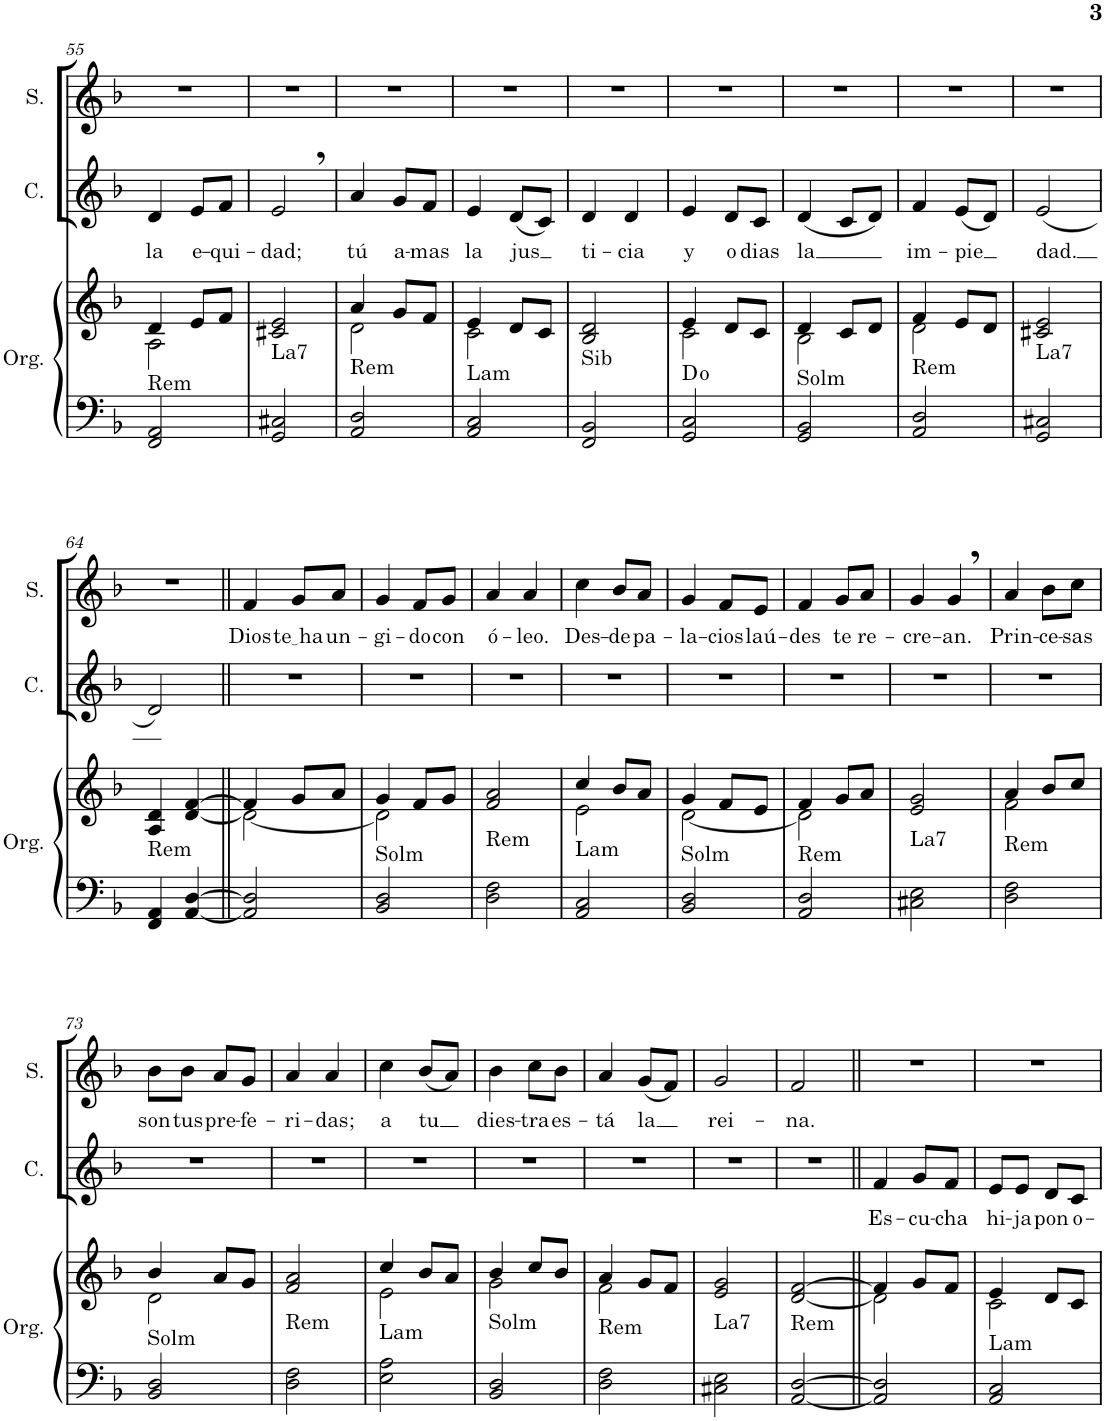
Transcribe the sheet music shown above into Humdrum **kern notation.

**kern	**kern	**harte	**kern	**text	**kern	**text
*part3	*part3	*part3	*part2	*part2	*part1	*part1
*staff4	*staff3	*	*staff2	*staff2	*staff1	*staff1
*I"Órgano	*	*	*I"Contralto	*	*I"Soprano	*
*	*	*	*I'C.	*	*I'S.	*
!!LO:PB:g=z
*clefF4	*clefG2	*	*clefG2	*	*clefG2	*
*k[b-]	*k[b-]	*	*k[b-]	*	*k[b-]	*
*M2/4	*M2/4	*	*M2/4	*	*M2/4	*
=55	=55	=55	=55	=55	=55	=55
*	*^	*	*	*	*	*
!	!	!	!LO:H:kt=Rem	!	!LO:LY:b	!	!
2FF/ 2AA/	4d/	2A\	N	4d/	la	2r	.
!	!	!	!	!	!LO:LY:b	!	!
.	8e/L	.	.	8e/L	e-	.	.
!	!	!	!	!	!LO:LY:b	!	!
.	8f/J	.	.	8f/J	-qui-	.	.
*	*v	*v	*	*	*	*	*
=56	=56	=56	=56	=56	=56	=56
!	!	!LO:H:kt=La7	!	!LO:LY:b	!	!
2GG/ 2C#X/	2c#X/ 2e/	N	2e,/	-dad;	2r	.
=57	=57	=57	=57	=57	=57	=57
*	*^	*	*	*	*	*
!	!	!	!LO:H:kt=Rem	!	!LO:LY:b	!	!
2AA/ 2D/	4a/	2d\	N	4a/	tú	2r	.
!	!	!	!	!	!LO:LY:b	!	!
.	8g/L	.	.	8g/L	a-	.	.
!	!	!	!	!	!LO:LY:b	!	!
.	8f/J	.	.	8f/J	-mas	.	.
=58	=58	=58	=58	=58	=58	=58	=58
!	!	!	!LO:H:kt=Lam	!	!LO:LY:b	!	!
2AA/ 2C/	4e/	2c\	N	4e/	la	2r	.
!	!	!	!	!	!LO:LY:b	!	!
.	8d/L	.	.	(8d/L	jus	.	.
.	8c/J	.	.	8c/J)	.	.	.
*	*v	*v	*	*	*	*	*
=59	=59	=59	=59	=59	=59	=59
!	!	!LO:H:kt=Sib	!	!LO:LY:b	!	!
2FF/ 2BB-/	2B-/ 2d/	N	4d/	ti-	2r	.
!	!	!	!	!LO:LY:b	!	!
.	.	.	4d/	-cia	.	.
=60	=60	=60	=60	=60	=60	=60
*	*^	*	*	*	*	*
!	!	!	!	!	!LO:LY:b	!	!
2GG/ 2C/	4e/	2c\	D:dim	4e/	y	2r	.
!	!	!	!	!	!LO:LY:b	!	!
.	8d/L	.	.	8d/L	o	.	.
!	!	!	!	!	!LO:LY:b	!	!
.	8c/J	.	.	8c/J	-dias	.	.
=61	=61	=61	=61	=61	=61	=61	=61
!	!	!	!LO:H:kt=Solm	!	!LO:LY:b	!	!
2GG/ 2BB-/	4d/	2B-\	N	(4d/	la	2r	.
.	8c/L	.	.	8c/L	.	.	.
.	8d/J	.	.	8d/J)	.	.	.
=62	=62	=62	=62	=62	=62	=62	=62
!	!	!	!LO:H:kt=Rem	!	!LO:LY:b	!	!
2AA/ 2D/	4f/	2d\	N	4f/	im-	2r	.
!	!	!	!	!	!LO:LY:b	!	!
.	8e/L	.	.	(8e/L	-pie	.	.
.	8d/J	.	.	8d/J)	.	.	.
*	*v	*v	*	*	*	*	*
=63	=63	=63	=63	=63	=63	=63
!	!	!LO:H:kt=La7	!	!LO:LY:b	!	!
2GG/ 2C#X/	2c#X/ 2e/	N	(2e/	-dad.	2r	.
!!LO:LB:g=z
=64	=64	=64	=64	=64	=64	=64
!	!	!LO:H:kt=Rem	!	!	!	!
4FF/ 4AA/	4A/ 4d/	N	2d/)	.	2r	.
[4AA/ [4D/	[4d/ [4f/	.	.	.	.	.
=65||	=65||	=65||	=65||	=65||	=65||	=65||
*	*^	*	*	*	*	*
!	!	!	!	!	!	!	!LO:LY:b
2AA/] 2D/]	4f/]	2d\_	.	2r	.	4f/	Dios
!	!	!	!	!	!	!	!LO:LY:b
.	8g/L	.	.	.	.	8g/L	te ha
!	!	!	!	!	!	!	!LO:LY:b
.	8a/J	.	.	.	.	8a/J	un-
=66	=66	=66	=66	=66	=66	=66	=66
!	!	!	!LO:H:kt=Solm	!	!	!	!LO:LY:b
2BB-/ 2D/	4g/	2d\]	N	2r	.	4g/	-gi-
!	!	!	!	!	!	!	!LO:LY:b
.	8f/L	.	.	.	.	8f/L	-do
!	!	!	!	!	!	!	!LO:LY:b
.	8g/J	.	.	.	.	8g/J	con
*	*v	*v	*	*	*	*	*
=67	=67	=67	=67	=67	=67	=67
!	!	!LO:H:kt=Rem	!	!	!	!LO:LY:b
2D\ 2F\	2f/ 2a/	N	2r	.	4a/	ó-
!	!	!	!	!	!	!LO:LY:b
.	.	.	.	.	4a/	-leo.
=68	=68	=68	=68	=68	=68	=68
*	*^	*	*	*	*	*
!	!	!	!LO:H:kt=Lam	!	!	!	!LO:LY:b
2AA/ 2C/	4cc/	2e\	N	2r	.	4cc\	Des-
!	!	!	!	!	!	!	!LO:LY:b
.	8b-/L	.	.	.	.	8b-/L	-de
!	!	!	!	!	!	!	!LO:LY:b
.	8a/J	.	.	.	.	8a/J	pa-
=69	=69	=69	=69	=69	=69	=69	=69
!	!	!	!LO:H:kt=Solm	!	!	!	!LO:LY:b
2BB-/ 2D/	4g/	[2d\	N	2r	.	4g/	-la-
!	!	!	!	!	!	!	!LO:LY:b
.	8f/L	.	.	.	.	8f/L	-cios
!	!	!	!	!	!	!	!LO:LY:b
.	8e/J	.	.	.	.	8e/J	laú-
=70	=70	=70	=70	=70	=70	=70	=70
!	!	!	!LO:H:kt=Rem	!	!	!	!LO:LY:b
2AA/ 2D/	4f/	2d\]	N	2r	.	4f/	-des
!	!	!	!	!	!	!	!LO:LY:b
.	8g/L	.	.	.	.	8g/L	te
!	!	!	!	!	!	!	!LO:LY:b
.	8a/J	.	.	.	.	8a/J	re-
*	*v	*v	*	*	*	*	*
=71	=71	=71	=71	=71	=71	=71
!	!	!LO:H:kt=La7	!	!	!	!LO:LY:b
2C#X\ 2E\	2e/ 2g/	N	2r	.	4g/	-cre-
!	!	!	!	!	!	!LO:LY:b
.	.	.	.	.	4g,/	-an.
=72	=72	=72	=72	=72	=72	=72
*	*^	*	*	*	*	*
!	!	!	!LO:H:kt=Rem	!	!	!	!LO:LY:b
2D\ 2F\	4a/	2f\	N	2r	.	4a/	Prin-
!	!	!	!	!	!	!	!LO:LY:b
.	8b-/L	.	.	.	.	8b-\L	-ce-
!	!	!	!	!	!	!	!LO:LY:b
.	8cc/J	.	.	.	.	8cc\J	-sas
!!LO:LB:g=z
=73	=73	=73	=73	=73	=73	=73	=73
!	!	!	!LO:H:kt=Solm	!	!	!	!LO:LY:b
2BB-/ 2D/	4b-/	2d\	N	2r	.	8b-\L	son
!	!	!	!	!	!	!	!LO:LY:b
.	.	.	.	.	.	8b-\J	tus
!	!	!	!	!	!	!	!LO:LY:b
.	8a/L	.	.	.	.	8a/L	pre-
!	!	!	!	!	!	!	!LO:LY:b
.	8g/J	.	.	.	.	8g/J	-fe-
*	*v	*v	*	*	*	*	*
=74	=74	=74	=74	=74	=74	=74
!	!	!LO:H:kt=Rem	!	!	!	!LO:LY:b
2D\ 2F\	2f/ 2a/	N	2r	.	4a/	-ri-
!	!	!	!	!	!	!LO:LY:b
.	.	.	.	.	4a/	-das;
=75	=75	=75	=75	=75	=75	=75
*	*^	*	*	*	*	*
!	!	!	!LO:H:kt=Lam	!	!	!	!LO:LY:b
2E\ 2A\	4cc/	2e\	N	2r	.	4cc\	a
!	!	!	!	!	!	!	!LO:LY:b
.	8b-/L	.	.	.	.	(8b-/L	tu
.	8a/J	.	.	.	.	8a/J)	.
=76	=76	=76	=76	=76	=76	=76	=76
!	!	!	!LO:H:kt=Solm	!	!	!	!LO:LY:b
2BB-/ 2D/	4b-/	2g\	N	2r	.	4b-\	dies-
!	!	!	!	!	!	!	!LO:LY:b
.	8cc/L	.	.	.	.	8cc\L	-tra
!	!	!	!	!	!	!	!LO:LY:b
.	8b-/J	.	.	.	.	8b-\J	es-
=77	=77	=77	=77	=77	=77	=77	=77
!	!	!	!LO:H:kt=Rem	!	!	!	!LO:LY:b
2D\ 2F\	4a/	2f\	N	2r	.	4a/	-tá
!	!	!	!	!	!	!	!LO:LY:b
.	8g/L	.	.	.	.	(8g/L	la
.	8f/J	.	.	.	.	8f/J)	.
*	*v	*v	*	*	*	*	*
=78	=78	=78	=78	=78	=78	=78
!	!	!LO:H:kt=La7	!	!	!	!LO:LY:b
2C#X\ 2E\	2e/ 2g/	N	2r	.	2g/	rei-
=79	=79	=79	=79	=79	=79	=79
!	!	!LO:H:kt=Rem	!	!	!	!LO:LY:b
[2AA/ [2D/	[2d/ [2f/	N	2r	.	2f/	-na.
=80||	=80||	=80||	=80||	=80||	=80||	=80||
*	*^	*	*	*	*	*
!	!	!	!	!	!LO:LY:b	!	!
2AA/] 2D/]	4f/]	2d\]	.	4f/	Es-	2r	.
!	!	!	!	!	!LO:LY:b	!	!
.	8g/L	.	.	8g/L	-cu-	.	.
!	!	!	!	!	!LO:LY:b	!	!
.	8f/J	.	.	8f/J	-cha	.	.
=81	=81	=81	=81	=81	=81	=81	=81
!	!	!	!LO:H:kt=Lam	!	!LO:LY:b	!	!
2AA/ 2C/	4e/	2c\	N	8e/L	hi-	2r	.
!	!	!	!	!	!LO:LY:b	!	!
.	.	.	.	8e/J	-ja	.	.
!	!	!	!	!	!LO:LY:b	!	!
.	8d/L	.	.	8d/L	pon	.	.
!	!	!	!	!	!LO:LY:b	!	!
.	8c/J	.	.	8c/J	o-	.	.
*	*v	*v	*	*	*	*	*
=	=	=	=	=	=	=
*-	*-	*-	*-	*-	*-	*-
